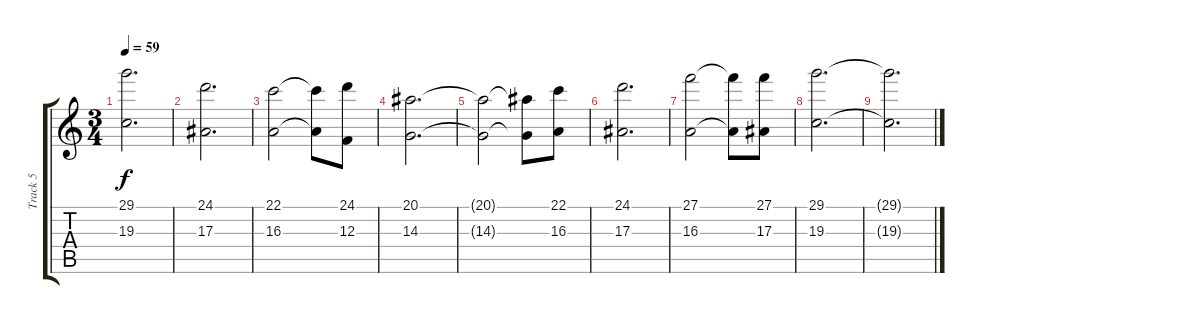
\track ("Track 5" "Track 5") {instrument stringensemble1}
\staff {score tabs}
\tuning (D4 A3 F3 C3 G2 D2) {hide}
\ts (3 4)
\tempo 59
\clef g2
\ks c
(29.1{t} 19.3{t}).2{d dy f} |
(24.1 17.3).2{d} |
(22.1 16.3).2 (22.1{t} 16.3{t}).8 (24.1 12.3).8 |
(20.1 14.3).2{d} |
(20.1{t} 14.3{t}).2 (20.1{t} 14.3{t}).8 (22.1 16.3).8 |
(24.1 17.3).2{d} |
(27.1 16.3).2 (27.1{t} 16.3{t}).8 (27.1 17.3).8 |
(29.1 19.3).2{d} |
(29.1{t} 19.3{t}).2{d}
